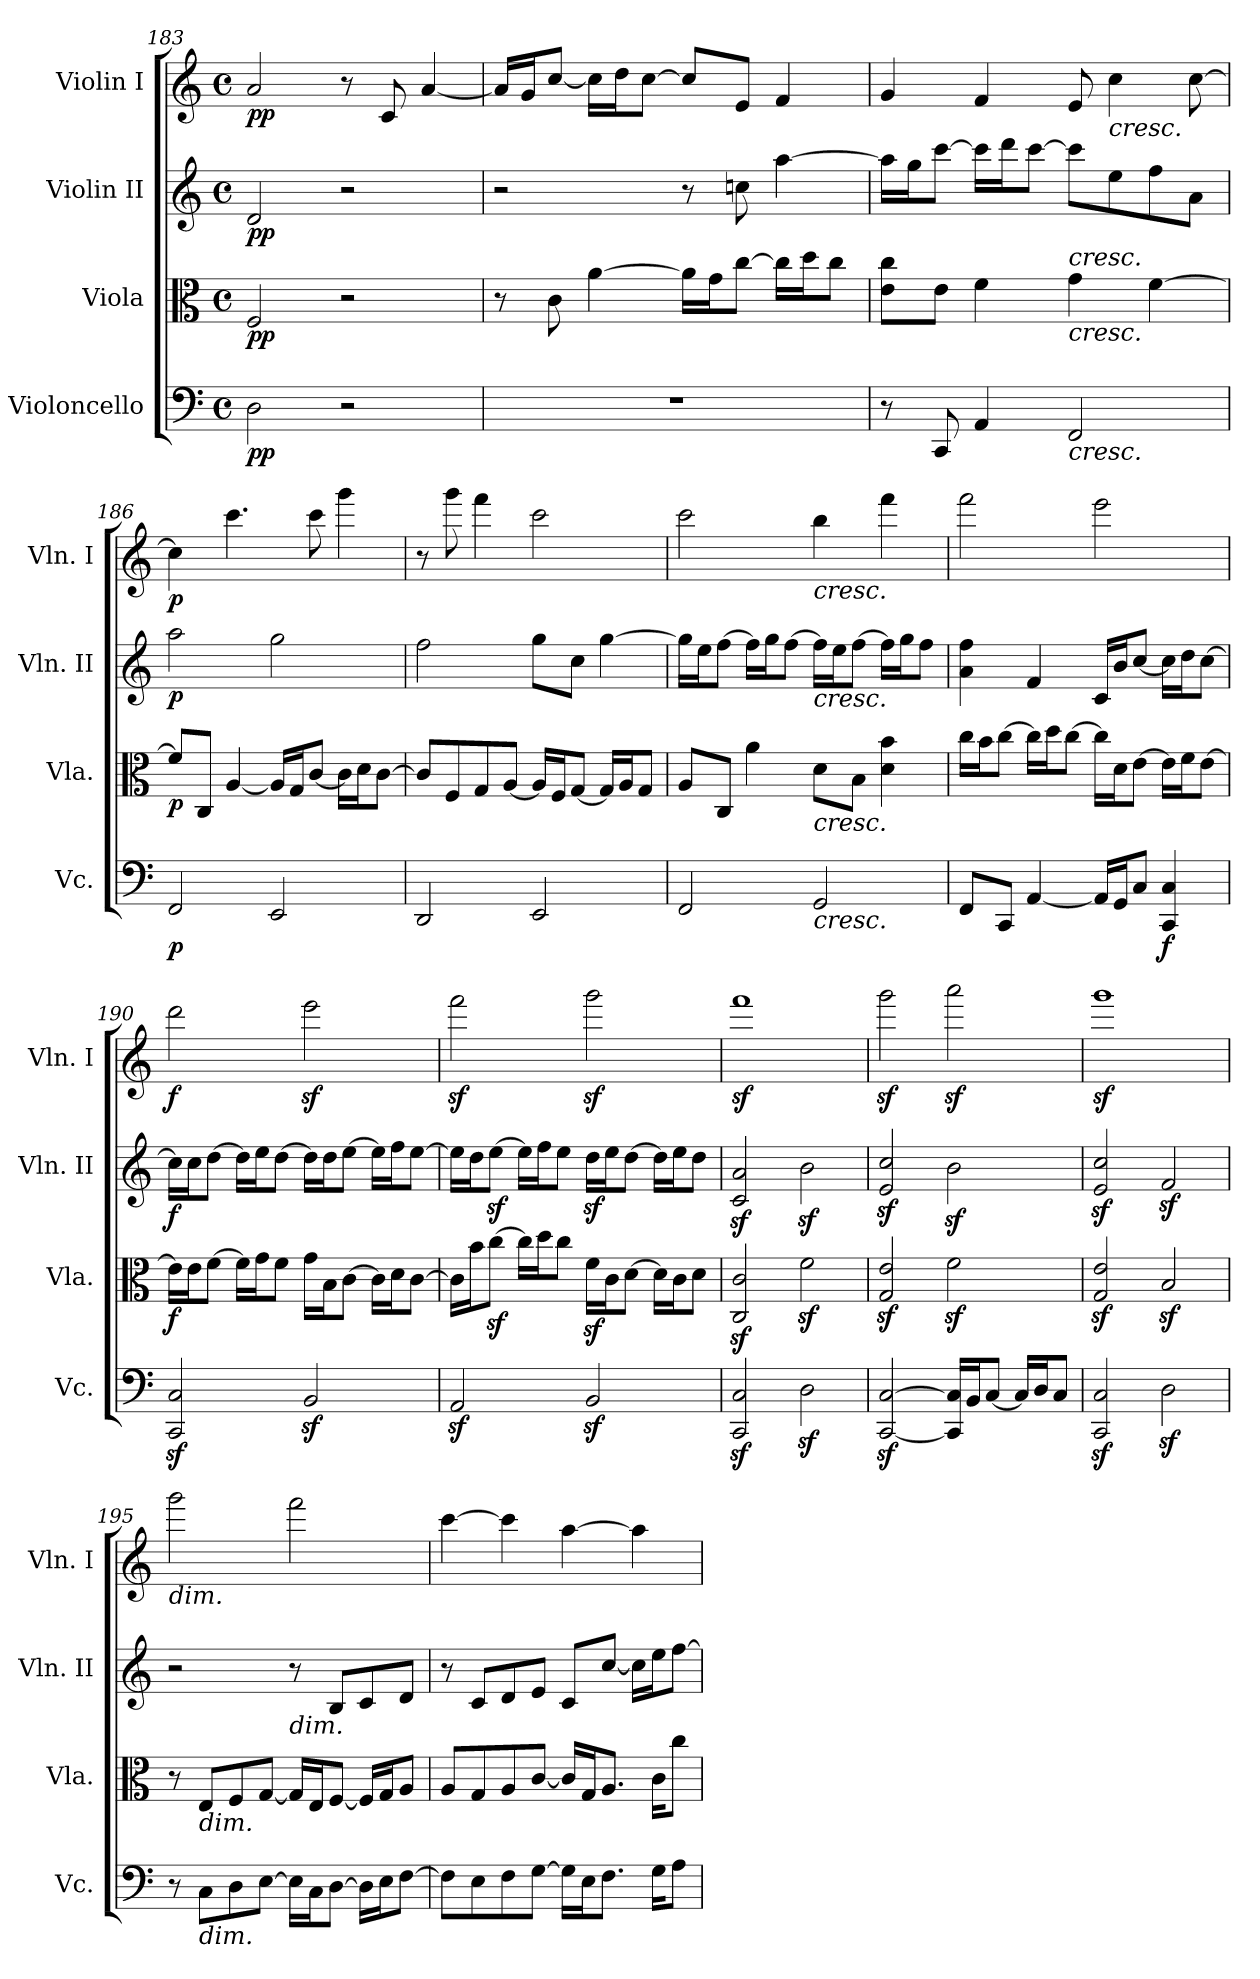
**kern	**dynam	**kern	**dynam	**kern	**dynam	**kern	**dynam
*part4	*part4	*part3	*part3	*part2	*part2	*part1	*part1
*staff4	*staff4	*staff3	*staff3	*staff2	*staff2	*staff1	*staff1
*I"Violoncello	*	*I"Viola	*	*I"Violin II	*	*I"Violin I	*
*I'Vc.	*	*I'Vla.	*	*I'Vln. II	*	*I'Vln. I	*
*clefF4	*	*clefC3	*	*clefG2	*	*clefG2	*
*k[]	*	*k[]	*	*k[]	*	*k[]	*
*M4/4	*	*M4/4	*	*M4/4	*	*M4/4	*
*met(c)	*	*met(c)	*	*met(c)	*	*met(c)	*
=183	=183	=183	=183	=183	=183	=183	=183
!	!LO:DY:b	!	!LO:DY:b	!	!LO:DY:b	!	!LO:DY:b
2D\	pp	2F/	pp	2d/	pp	2a/	pp
2r	.	2r	.	2r	.	8r	.
.	.	.	.	.	.	8c/	.
.	.	.	.	.	.	[4a/	.
=184	=184	=184	=184	=184	=184	=184	=184
1r	.	8r	.	2r	.	16a/LL]	.
.	.	.	.	.	.	16g/J	.
.	.	8c\	.	.	.	[8cc/J	.
.	.	[4a\	.	.	.	16cc\LL]	.
.	.	.	.	.	.	16dd\J	.
.	.	.	.	.	.	[8cc\J	.
.	.	16a\LL]	.	8r	.	8cc/L]	.
.	.	16g\J	.	.	.	.	.
.	.	[8cc\J	.	8ccn\	.	8e/J	.
.	.	16cc\LL]	.	[4aa\	.	4f/	.
.	.	16dd\J	.	.	.	.	.
.	.	8cc\J	.	.	.	.	.
=185	=185	=185	=185	=185	=185	=185	=185
8r	.	8e\ 8cc\L	.	16aa\LL]	.	4g/	.
.	.	.	.	16gg\J	.	.	.
8CC/	.	8e\J	.	[8ccc\J	.	.	.
4AA/	.	4f\	.	16ccc\LL]	.	4f/	.
.	.	.	.	16ddd\J	.	.	.
.	.	.	.	[8ccc\J	.	.	.
!	!	!LO:TX:b:i:t=cresc.	!	!	!	!	!
!	!	!LO:TX:a:i:t=cresc.	!	!	!	!	!
!LO:TX:b:i:t=cresc.	!	!	!	!	!	!	!
2FF/	.	4g\	.	8ccc\L]	.	8e/	.
!	!	!	!	!	!	!LO:TX:b:i:t=cresc.	!
.	.	.	.	8ee\	.	4cc\	.
.	.	[4f\	.	8ff\	.	.	.
.	.	.	.	8a\J	.	[8cc\	.
=186	=186	=186	=186	=186	=186	=186	=186
!	!LO:DY:b	!	!LO:DY:b	!	!LO:DY:b	!	!LO:DY:b
2FF/	p	8f/L]	p	2aa\	p	4cc\]	p
.	.	8C/J	.	.	.	.	.
.	.	[4A/	.	.	.	4.ccc\	.
2EE/	.	16A/LL]	.	2gg\	.	.	.
.	.	16G/J	.	.	.	.	.
.	.	[8c/J	.	.	.	8ccc\	.
.	.	16c\LL]	.	.	.	4ggg\	.
.	.	16d\J	.	.	.	.	.
.	.	[8c\J	.	.	.	.	.
=187	=187	=187	=187	=187	=187	=187	=187
2DD/	.	8c/L]	.	2ff\	.	8r	.
.	.	8F/	.	.	.	8ggg\	.
.	.	8G/	.	.	.	4fff\	.
.	.	[8A/J	.	.	.	.	.
2EE/	.	16A/LL]	.	8gg\L	.	2ccc\	.
.	.	16F/J	.	.	.	.	.
.	.	[8G/J	.	8cc\J	.	.	.
.	.	16G/LL]	.	[4gg\	.	.	.
.	.	16A/J	.	.	.	.	.
.	.	8G/J	.	.	.	.	.
=188	=188	=188	=188	=188	=188	=188	=188
2FF/	.	8A/L	.	16gg\LL]	.	2ccc\	.
.	.	.	.	16ee\J	.	.	.
.	.	8C/J	.	[8ff\J	.	.	.
.	.	4a\	.	16ff\LL]	.	.	.
.	.	.	.	16gg\J	.	.	.
.	.	.	.	[8ff\J	.	.	.
!	!	!	!	!	!	!LO:TX:b:i:t=cresc.	!
!	!	!	!	!LO:TX:b:i:t=cresc.	!	!	!
!	!	!LO:TX:b:i:t=cresc.	!	!	!	!	!
!LO:TX:b:i:t=cresc.	!	!	!	!	!	!	!
2GG/	.	8d\L	.	16ff\LL]	.	4bb\	.
.	.	.	.	16ee\J	.	.	.
.	.	8B\J	.	[8ff\J	.	.	.
.	.	4d\ 4b\	.	16ff\LL]	.	4fff\	.
.	.	.	.	16gg\J	.	.	.
.	.	.	.	8ff\J	.	.	.
=189	=189	=189	=189	=189	=189	=189	=189
8FF/L	.	16cc\LL	.	4a\ 4ff\	.	2fff\	.
.	.	16b\J	.	.	.	.	.
8CC/J	.	[8cc\J	.	.	.	.	.
[4AA/	.	16cc\LL]	.	4f/	.	.	.
.	.	16dd\J	.	.	.	.	.
.	.	[8cc\J	.	.	.	.	.
16AA/LL]	.	16cc\LL]	.	16c/LL	.	2eee\	.
16GG/J	.	16d\J	.	16b/J	.	.	.
8C/J	.	[8e\J	.	[8cc/J	.	.	.
!	!LO:DY:b	!	!	!	!	!	!
4CC/ 4C/	f	16e\LL]	.	16cc\LL]	.	.	.
.	.	16f\J	.	16dd\J	.	.	.
.	.	[8e\J	.	[8cc\J	.	.	.
=190	=190	=190	=190	=190	=190	=190	=190
!	!	!	!LO:DY:b	!	!LO:DY:b	!	!LO:DY:b
2CC/z< 2C/z<	.	16e\LL]	f	16cc\LL]	f	2ddd\	f
.	.	16e\J	.	16cc\J	.	.	.
.	.	[8f\J	.	[8dd\J	.	.	.
.	.	16f\LL]	.	16dd\LL]	.	.	.
.	.	16g\J	.	16ee\J	.	.	.
.	.	8f\J	.	[8dd\J	.	.	.
2BBz</	.	16g\LL	.	16dd\LL]	.	2eeez<\	.
.	.	16B\J	.	16dd\J	.	.	.
.	.	[8c\J	.	[8ee\J	.	.	.
.	.	16c\LL]	.	16ee\LL]	.	.	.
.	.	16d\J	.	16ff\J	.	.	.
.	.	[8c\J	.	[8ee\J	.	.	.
=191	=191	=191	=191	=191	=191	=191	=191
2AAz</	.	16c\LL]	.	16ee\LL]	.	2fffz<\	.
.	.	16b\J	.	16dd\J	.	.	.
.	.	[8ccz<\J	.	[8eez<\J	.	.	.
.	.	16cc\LL]	.	16ee\LL]	.	.	.
.	.	16dd\J	.	16ff\J	.	.	.
.	.	8cc\J	.	8ee\J	.	.	.
2BBz</	.	16fz<\LL	.	16ddz<\LL	.	2gggz<\	.
.	.	16c\J	.	16ee\J	.	.	.
.	.	[8d\J	.	[8dd\J	.	.	.
.	.	16d\LL]	.	16dd\LL]	.	.	.
.	.	16c\J	.	16ee\J	.	.	.
.	.	8d\J	.	8dd\J	.	.	.
=192	=192	=192	=192	=192	=192	=192	=192
2CC/z< 2C/z<	.	2C/z< 2c/z<	.	2c/z< 2a/z<	.	1fffz<	.
2Dz<\	.	2fz<\	.	2bz<\	.	.	.
=193	=193	=193	=193	=193	=193	=193	=193
[2CC/z< [2C/z<	.	2G/z< 2e/z<	.	2e/z< 2cc/z<	.	2gggz<\	.
16CC/] 16C/]LL	.	2fz<\	.	2bz<\	.	2aaaz<\	.
16BB/J	.	.	.	.	.	.	.
[8C/J	.	.	.	.	.	.	.
16C/LL]	.	.	.	.	.	.	.
16D/J	.	.	.	.	.	.	.
8C/J	.	.	.	.	.	.	.
=194	=194	=194	=194	=194	=194	=194	=194
2CC/z< 2C/z<	.	2G/z< 2e/z<	.	2e/z< 2cc/z<	.	1gggz<	.
2Dz<\	.	2Bz</	.	2fz</	.	.	.
=195	=195	=195	=195	=195	=195	=195	=195
!	!	!	!	!	!	!LO:TX:b:i:t=dim.	!
8r	.	8r	.	2r	.	2ggg\	.
!	!	!LO:TX:b:i:t=dim.	!	!	!	!	!
!LO:TX:b:i:t=dim.	!	!	!	!	!	!	!
8C\L	.	8E/L	.	.	.	.	.
8D\	.	8F/	.	.	.	.	.
[8E\J	.	[8G/J	.	.	.	.	.
!	!	!	!	!LO:TX:b:i:t=dim.	!	!	!
16E\LL]	.	16G/LL]	.	8r	.	2fff\	.
16C\J	.	16E/J	.	.	.	.	.
[8D\J	.	[8F/J	.	8B/L	.	.	.
16D\LL]	.	16F/LL]	.	8c/	.	.	.
16E\J	.	16G/J	.	.	.	.	.
[8F\J	.	8A/J	.	8d/J	.	.	.
=196	=196	=196	=196	=196	=196	=196	=196
8F\L]	.	8A/L	.	8r	.	[4ccc\	.
8E\	.	8G/	.	8c/L	.	.	.
8F\	.	8A/	.	8d/	.	4ccc\]	.
[8G\J	.	[8c/J	.	8e/J	.	.	.
16G\LL]	.	16c/LL]	.	8c/L	.	[4aa\	.
16E\J	.	16G/J	.	.	.	.	.
8.F\J	.	8.A/J	.	[8cc/J	.	.	.
.	.	.	.	16cc\LL]	.	4aa\]	.
16G\KL	.	16c\KL	.	16ee\J	.	.	.
8A\J	.	8cc\J	.	[8ff\J	.	.	.
=	=	=	=	=	=	=	=
*-	*-	*-	*-	*-	*-	*-	*-
